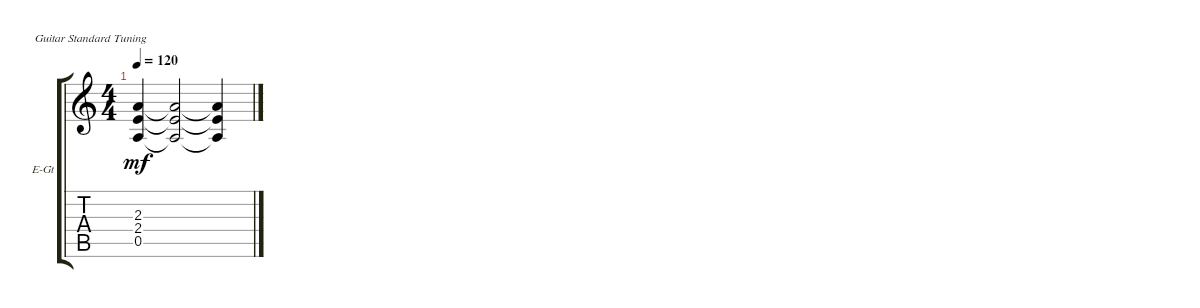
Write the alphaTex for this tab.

\defaultSystemsLayout 4
\bracketExtendMode groupsimilarinstruments
\firstSystemTrackNameOrientation horizontal
\otherSystemsTrackNameOrientation horizontal
\track ("Electric Guitar" "E-Gt") {instrument distortionguitar}
\staff {score tabs}
\tuning (E4 B3 G3 D3 A2 E2)
\ts (4 4)
\tempo 120
\clef g2
\ks c
(0.5{t} 2.4{t} 2.3{t}).4{dy mf} (0.5{t} 2.4{t} 2.3{t}).2 (0.5{t} 2.4{t} 2.3{t}).4
